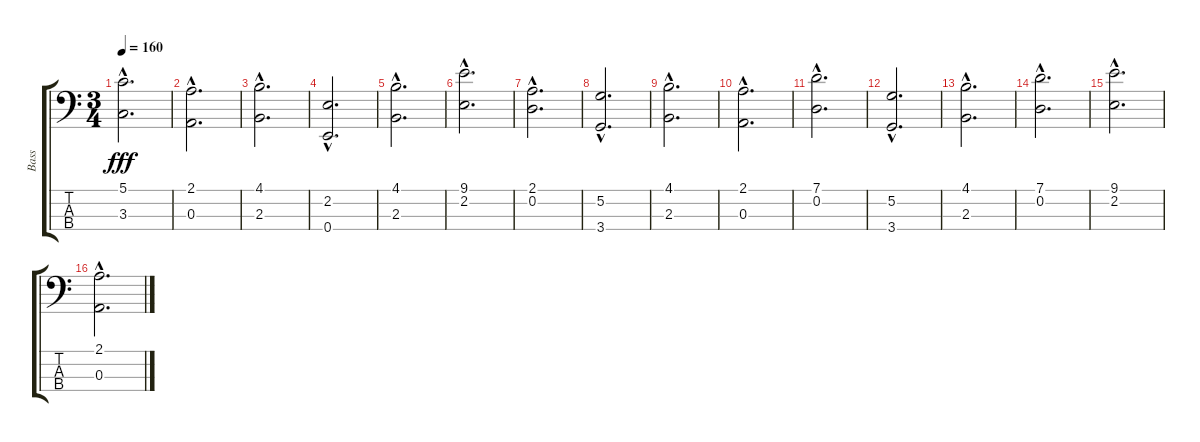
\track ("Bass" "Bass") {instrument slapbass1}
\staff {score tabs}
\tuning (G2 D2 A1 E1) {hide}
\ts (3 4)
\tempo 160
\clef f4
\ks c
(5.1{hac} 3.3{hac}).2{d dy fff} |
(2.1{hac} 0.3{hac}).2{d} |
(4.1{hac} 2.3{hac}).2{d} |
(2.2{hac} 0.4{hac}).2{d} |
(4.1{hac} 2.3{hac}).2{d} |
(9.1{hac} 2.2{hac}).2{d} |
(2.1{hac} 0.2{hac}).2{d} |
(5.2{hac} 3.4{hac}).2{d} |
(4.1{hac} 2.3{hac}).2{d} |
(2.1{hac} 0.3{hac}).2{d} |
(7.1{hac} 0.2{hac}).2{d} |
(5.2{hac} 3.4{hac}).2{d} |
(4.1{hac} 2.3{hac}).2{d} |
(7.1{hac} 0.2{hac}).2{d} |
(9.1{hac} 2.2{hac}).2{d} |
(2.1{hac} 0.3{hac}).2{d}
